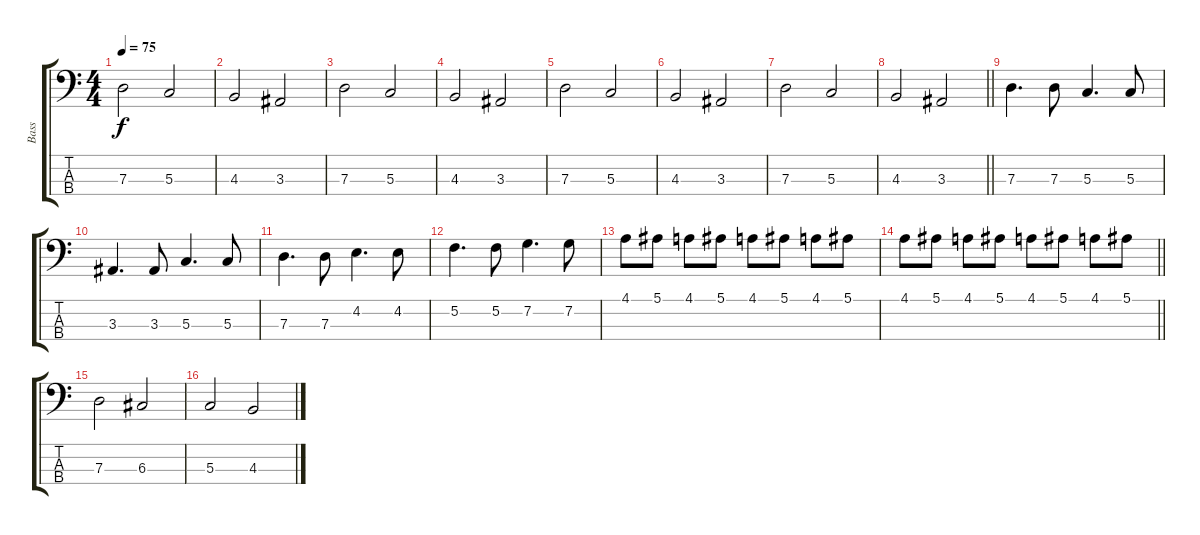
\track ("Bass" "Bass") {instrument electricbassfinger}
\staff {score tabs}
\tuning (F2 C2 G1 D1) {hide}
\ts (4 4)
\tempo 75
\clef f4
\ks c
7.3.2{dy f} 5.3.2 |
4.3.2 3.3.2 |
7.3.2 5.3.2 |
4.3.2 3.3.2 |
7.3.2 5.3.2 |
4.3.2 3.3.2 |
7.3.2 5.3.2 |
\barLineRight lightlight
4.3.2 3.3.2 |
7.3.4{d} 7.3.8 5.3.4{d} 5.3.8 |
3.3.4{d} 3.3.8 5.3.4{d} 5.3.8 |
7.3.4{d} 7.3.8 4.2.4{d} 4.2.8 |
5.2.4{d} 5.2.8 7.2.4{d} 7.2.8 |
4.1.8 5.1.8 4.1.8 5.1.8 4.1.8 5.1.8 4.1.8 5.1.8 |
\barLineRight lightlight
4.1.8 5.1.8 4.1.8 5.1.8 4.1.8 5.1.8 4.1.8 5.1.8 |
7.3.2 6.3.2 |
5.3.2 4.3.2
